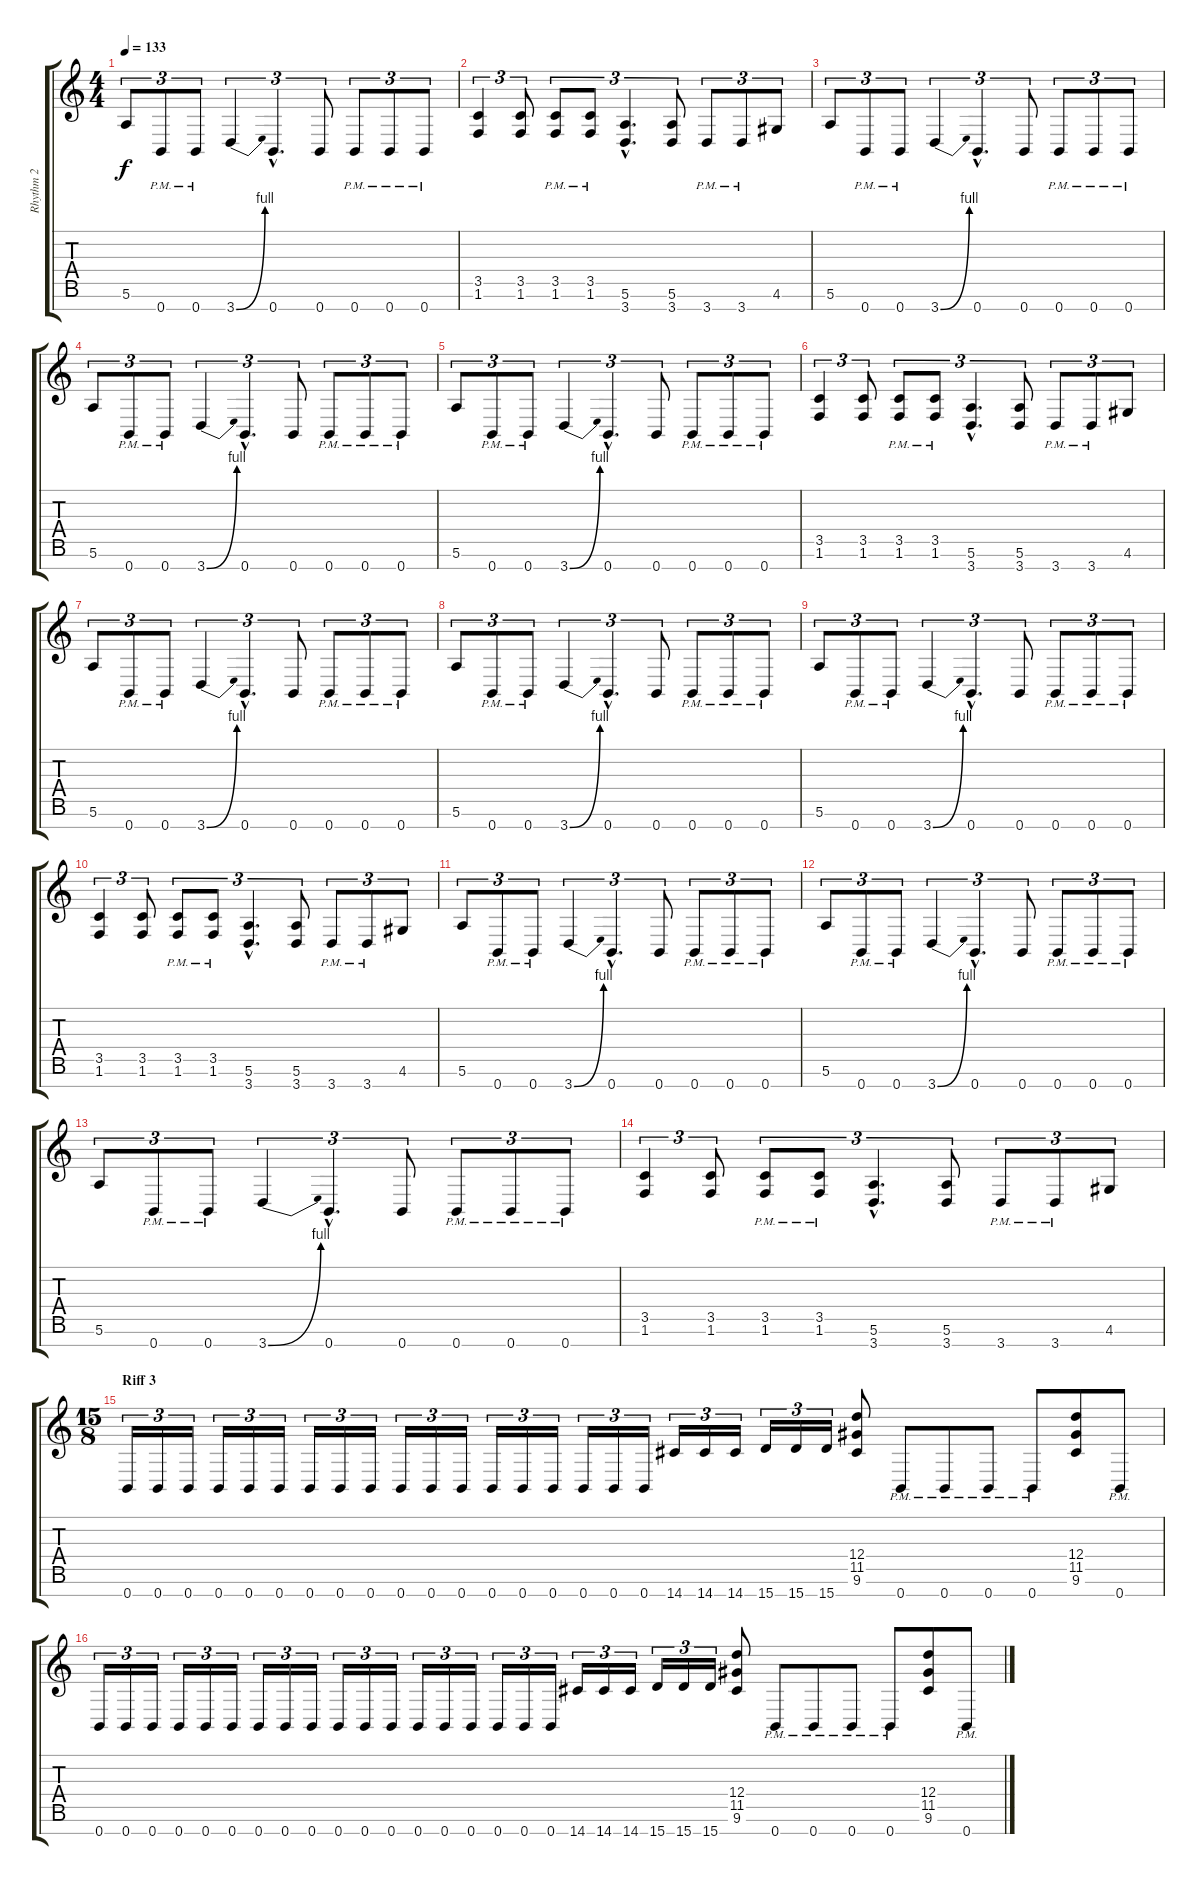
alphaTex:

\track ("Rhythm 2" "Rhythm 2") {instrument overdrivenguitar}
\staff {score tabs}
\tuning (E4 B3 G3 D3 A2 E2 B1) {hide}
\ts (4 4)
\tempo 133
\clef g2
\ks c
5.6.8{tu (3 2) dy f} 0.7{pm}.8{tu (3 2)} 0.7{pm}.8{tu (3 2)} 3.7{be (bend 0 0 60 4)}.4{tu (3 2)} 0.7{hac}.4{d tu (3 2)} 0.7.8{tu (3 2)} 0.7{pm}.8{tu (3 2)} 0.7{pm}.8{tu (3 2)} 0.7{pm}.8{tu (3 2)} |
(3.5 1.6).4{tu (3 2)} (3.5 1.6).8{tu (3 2)} (3.5{pm} 1.6{pm}).8{tu (3 2)} (3.5{pm} 1.6{pm}).8{tu (3 2)} (5.6{hac} 3.7{hac}).4{d tu (3 2)} (5.6 3.7).8{tu (3 2)} 3.7{pm}.8{tu (3 2)} 3.7{pm}.8{tu (3 2)} 4.6.8{tu (3 2)} |
5.6.8{tu (3 2)} 0.7{pm}.8{tu (3 2)} 0.7{pm}.8{tu (3 2)} 3.7{be (bend 0 0 60 4)}.4{tu (3 2)} 0.7{hac}.4{d tu (3 2)} 0.7.8{tu (3 2)} 0.7{pm}.8{tu (3 2)} 0.7{pm}.8{tu (3 2)} 0.7{pm}.8{tu (3 2)} |
5.6.8{tu (3 2)} 0.7{pm}.8{tu (3 2)} 0.7{pm}.8{tu (3 2)} 3.7{be (bend 0 0 60 4)}.4{tu (3 2)} 0.7{hac}.4{d tu (3 2)} 0.7.8{tu (3 2)} 0.7{pm}.8{tu (3 2)} 0.7{pm}.8{tu (3 2)} 0.7{pm}.8{tu (3 2)} |
5.6.8{tu (3 2)} 0.7{pm}.8{tu (3 2)} 0.7{pm}.8{tu (3 2)} 3.7{be (bend 0 0 60 4)}.4{tu (3 2)} 0.7{hac}.4{d tu (3 2)} 0.7.8{tu (3 2)} 0.7{pm}.8{tu (3 2)} 0.7{pm}.8{tu (3 2)} 0.7{pm}.8{tu (3 2)} |
(3.5 1.6).4{tu (3 2)} (3.5 1.6).8{tu (3 2)} (3.5{pm} 1.6{pm}).8{tu (3 2)} (3.5{pm} 1.6{pm}).8{tu (3 2)} (5.6{hac} 3.7{hac}).4{d tu (3 2)} (5.6 3.7).8{tu (3 2)} 3.7{pm}.8{tu (3 2)} 3.7{pm}.8{tu (3 2)} 4.6.8{tu (3 2)} |
5.6.8{tu (3 2)} 0.7{pm}.8{tu (3 2)} 0.7{pm}.8{tu (3 2)} 3.7{be (bend 0 0 60 4)}.4{tu (3 2)} 0.7{hac}.4{d tu (3 2)} 0.7.8{tu (3 2)} 0.7{pm}.8{tu (3 2)} 0.7{pm}.8{tu (3 2)} 0.7{pm}.8{tu (3 2)} |
5.6.8{tu (3 2)} 0.7{pm}.8{tu (3 2)} 0.7{pm}.8{tu (3 2)} 3.7{be (bend 0 0 60 4)}.4{tu (3 2)} 0.7{hac}.4{d tu (3 2)} 0.7.8{tu (3 2)} 0.7{pm}.8{tu (3 2)} 0.7{pm}.8{tu (3 2)} 0.7{pm}.8{tu (3 2)} |
5.6.8{tu (3 2)} 0.7{pm}.8{tu (3 2)} 0.7{pm}.8{tu (3 2)} 3.7{be (bend 0 0 60 4)}.4{tu (3 2)} 0.7{hac}.4{d tu (3 2)} 0.7.8{tu (3 2)} 0.7{pm}.8{tu (3 2)} 0.7{pm}.8{tu (3 2)} 0.7{pm}.8{tu (3 2)} |
(3.5 1.6).4{tu (3 2)} (3.5 1.6).8{tu (3 2)} (3.5{pm} 1.6{pm}).8{tu (3 2)} (3.5{pm} 1.6{pm}).8{tu (3 2)} (5.6{hac} 3.7{hac}).4{d tu (3 2)} (5.6 3.7).8{tu (3 2)} 3.7{pm}.8{tu (3 2)} 3.7{pm}.8{tu (3 2)} 4.6.8{tu (3 2)} |
5.6.8{tu (3 2)} 0.7{pm}.8{tu (3 2)} 0.7{pm}.8{tu (3 2)} 3.7{be (bend 0 0 60 4)}.4{tu (3 2)} 0.7{hac}.4{d tu (3 2)} 0.7.8{tu (3 2)} 0.7{pm}.8{tu (3 2)} 0.7{pm}.8{tu (3 2)} 0.7{pm}.8{tu (3 2)} |
5.6.8{tu (3 2)} 0.7{pm}.8{tu (3 2)} 0.7{pm}.8{tu (3 2)} 3.7{be (bend 0 0 60 4)}.4{tu (3 2)} 0.7{hac}.4{d tu (3 2)} 0.7.8{tu (3 2)} 0.7{pm}.8{tu (3 2)} 0.7{pm}.8{tu (3 2)} 0.7{pm}.8{tu (3 2)} |
5.6.8{tu (3 2)} 0.7{pm}.8{tu (3 2)} 0.7{pm}.8{tu (3 2)} 3.7{be (bend 0 0 60 4)}.4{tu (3 2)} 0.7{hac}.4{d tu (3 2)} 0.7.8{tu (3 2)} 0.7{pm}.8{tu (3 2)} 0.7{pm}.8{tu (3 2)} 0.7{pm}.8{tu (3 2)} |
(3.5 1.6).4{tu (3 2)} (3.5 1.6).8{tu (3 2)} (3.5{pm} 1.6{pm}).8{tu (3 2)} (3.5{pm} 1.6{pm}).8{tu (3 2)} (5.6{hac} 3.7{hac}).4{d tu (3 2)} (5.6 3.7).8{tu (3 2)} 3.7{pm}.8{tu (3 2)} 3.7{pm}.8{tu (3 2)} 4.6.8{tu (3 2)} |
\ts (15 8)
\section ("" "Riff 3")
0.7.16{tu (3 2)} 0.7.16{tu (3 2)} 0.7.16{tu (3 2)} 0.7.16{tu (3 2)} 0.7.16{tu (3 2)} 0.7.16{tu (3 2)} 0.7.16{tu (3 2)} 0.7.16{tu (3 2)} 0.7.16{tu (3 2)} 0.7.16{tu (3 2)} 0.7.16{tu (3 2)} 0.7.16{tu (3 2)} 0.7.16{tu (3 2)} 0.7.16{tu (3 2)} 0.7.16{tu (3 2)} 0.7.16{tu (3 2)} 0.7.16{tu (3 2)} 0.7.16{tu (3 2)} 14.7.16{tu (3 2)} 14.7.16{tu (3 2)} 14.7.16{tu (3 2)} 15.7.16{tu (3 2)} 15.7.16{tu (3 2)} 15.7.16{tu (3 2)} (12.4 11.5 9.6).8 0.7{pm}.8 0.7{pm}.8 0.7{pm}.8 0.7{pm}.8 (12.4 11.5 9.6).8 0.7{pm}.8 |
0.7.16{tu (3 2)} 0.7.16{tu (3 2)} 0.7.16{tu (3 2)} 0.7.16{tu (3 2)} 0.7.16{tu (3 2)} 0.7.16{tu (3 2)} 0.7.16{tu (3 2)} 0.7.16{tu (3 2)} 0.7.16{tu (3 2)} 0.7.16{tu (3 2)} 0.7.16{tu (3 2)} 0.7.16{tu (3 2)} 0.7.16{tu (3 2)} 0.7.16{tu (3 2)} 0.7.16{tu (3 2)} 0.7.16{tu (3 2)} 0.7.16{tu (3 2)} 0.7.16{tu (3 2)} 14.7.16{tu (3 2)} 14.7.16{tu (3 2)} 14.7.16{tu (3 2)} 15.7.16{tu (3 2)} 15.7.16{tu (3 2)} 15.7.16{tu (3 2)} (12.4 11.5 9.6).8 0.7{pm}.8 0.7{pm}.8 0.7{pm}.8 0.7{pm}.8 (12.4 11.5 9.6).8 0.7{pm}.8
